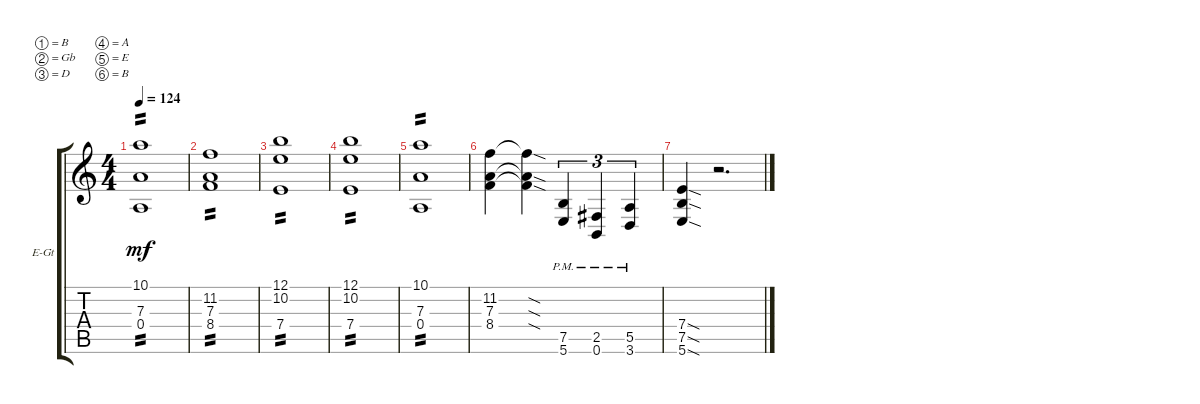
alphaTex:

\bracketExtendMode groupsimilarinstruments
\firstSystemTrackNameOrientation horizontal
\otherSystemsTrackNameOrientation horizontal
\track ("Electric Guitar 2" "E-Gt") {instrument distortionguitar}
\staff {score tabs}
\tuning (B3 Gb3 D3 A2 E2 B1)
\ts (4 4)
\tempo 124
\clef g2
\ks c
(0.4 7.3 10.1).1{tp 2 dy mf} |
(11.2 7.3 8.4).1{tp 2} |
(12.1 10.2 7.4).1{tp 2} |
(12.1 10.2 7.4).1{tp 2} |
(0.4 7.3 10.1).1{tp 2} |
(11.2 7.3 8.4).4 (11.2{sod t} 7.3{sod t} 8.4{sod t}).4 (5.6 7.5{pm}).4{tu (3 2)} (0.6 2.5{pm}).4{tu (3 2)} (3.6 5.5{pm}).4{tu (3 2)} |
(5.6{sod} 7.5{sod} 7.4{sod}).4 r.2{d}
